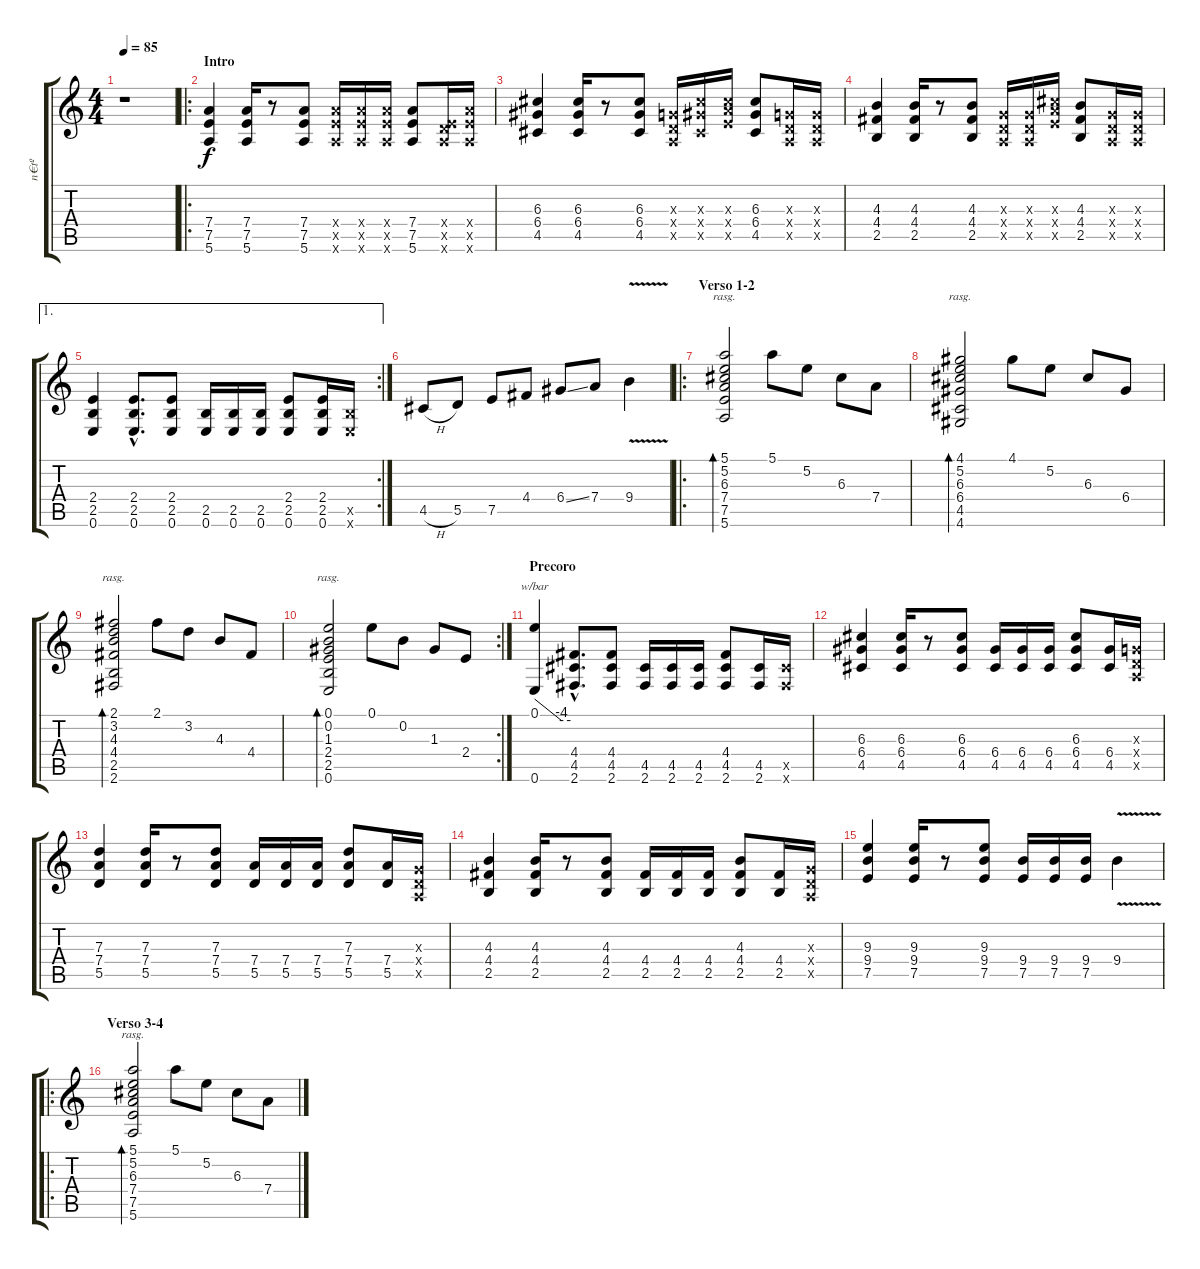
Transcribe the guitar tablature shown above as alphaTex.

\track ("n€tº" "n€tº") {instrument distortionguitar}
\staff {score tabs}
\tuning (E4 B3 G3 D3 A2 E2) {hide}
\ts (4 4)
\tempo 85
\clef g2
\ks c
r.1{dy f instrument distortionguitar} |
\ro
\section ("" "Intro")
(7.4 7.5 5.6).4 (7.4 7.5 5.6).16 r.8 (7.4 7.5 5.6).8 (7.4{x} 7.5{x} 5.6{x}).16 (7.4{x} 7.5{x} 5.6{x}).16 (7.4{x} 7.5{x} 5.6{x}).16 (7.4 7.5 5.6).8 (0.4{x} 7.5{x} 5.6{x}).16 (7.4{x} 7.5{x} 5.6{x}).16 |
(6.3 6.4 4.5).4 (6.3 6.4 4.5).16 r.8 (6.3 6.4 4.5).8 (0.3{x} 0.4{x} 0.5{x}).16 (6.3{x} 6.4{x} 4.5{x}).16 (6.3{x} 7.4{x} 7.5{x}).16 (6.3 6.4 4.5).8 (0.3{x} 0.4{x} 0.5{x}).16 (0.3{x} 0.4{x} 0.5{x}).16 |
(4.3 4.4 2.5).4 (4.3 4.4 2.5).16 r.8 (4.3 4.4 2.5).8 (0.3{x} 0.4{x} 0.5{x}).16 (0.3{x} 0.4{x} 0.5{x}).16 (6.3{x} 7.4{x} 7.5{x}).16 (4.3 4.4 2.5).8 (0.3{x} 0.4{x} 0.5{x}).16 (0.3{x} 0.4{x} 0.5{x}).16 |
\ae 1
\rc 2
(2.4 2.5 0.6).4 (2.4{hac} 2.5{hac} 0.6{hac}).8{d} (2.4 2.5 0.6).8 (2.5 0.6).16 (2.5 0.6).16 (2.5 0.6).16 (2.4 2.5 0.6).8 (2.4 2.5 0.6).16 (2.5{x} 0.6{x}).16 |
4.5{h}.8 5.5.8 7.5.8 4.4.8 6.4{ss}.8 7.4.8 9.4{v}.4 |
\ro
\section ("" "Verso 1-2")
(5.1 5.2 6.3 7.4 7.5 5.6).2{bd 240 rasg ii volume 12 instrument electricguitarclean} 5.1.8 5.2.8 6.3.8 7.4.8 |
(4.1 5.2 6.3 6.4 4.5 4.6).2{bd 240 rasg ii} 4.1.8 5.2.8 6.3.8 6.4.8 |
(2.1 3.2 4.3 4.4 2.5 2.6).2{bd 240 rasg ii} 2.1.8 3.2.8 4.3.8 4.4.8 |
\rc 2
(0.1 0.2 1.3 2.4 2.5 0.6).2{bd 240 rasg ii} 0.1.8 0.2.8 1.3.8 2.4.8 |
\section ("" "Precoro")
(0.1 0.6).4{tbe (custom default 0 0 45 -16 60 -16) volume 11 instrument distortionguitar} (4.4{hac} 4.5{hac} 2.6{hac}).8{d} (4.4 4.5 2.6).8 (4.5 2.6).16 (4.5 2.6).16 (4.5 2.6).16 (4.4 4.5 2.6).8 (4.5 2.6).16 (4.5{x} 2.6{x}).16 |
(6.3 6.4 4.5).4 (6.3 6.4 4.5).16 r.8 (6.3 6.4 4.5).8 (6.4 4.5).16 (6.4 4.5).16 (6.4 4.5).16 (6.3 6.4 4.5).8 (6.4 4.5).16 (0.3{x} 0.4{x} 0.5{x}).16 |
(7.3 7.4 5.5).4 (7.3 7.4 5.5).16 r.8 (7.3 7.4 5.5).8 (7.4 5.5).16 (7.4 5.5).16 (7.4 5.5).16 (7.3 7.4 5.5).8 (7.4 5.5).16 (0.3{x} 0.4{x} 0.5{x}).16 |
(4.3 4.4 2.5).4 (4.3 4.4 2.5).16 r.8 (4.3 4.4 2.5).8 (4.4 2.5).16 (4.4 2.5).16 (4.4 2.5).16 (4.3 4.4 2.5).8 (4.4 2.5).16 (0.3{x} 0.4{x} 0.5{x}).16 |
(9.3 9.4 7.5).4 (9.3 9.4 7.5).16 r.8 (9.3 9.4 7.5).8 (9.4 7.5).16 (9.4 7.5).16 (9.4 7.5).16 9.4{v}.4{volume 13 instrument guitarharmonics} |
\ro
\section ("" "Verso 3-4")
(5.1 5.2 6.3 7.4 7.5 5.6).2{bd 240 rasg ii instrument electricguitarclean} 5.1.8 5.2.8 6.3.8 7.4.8
